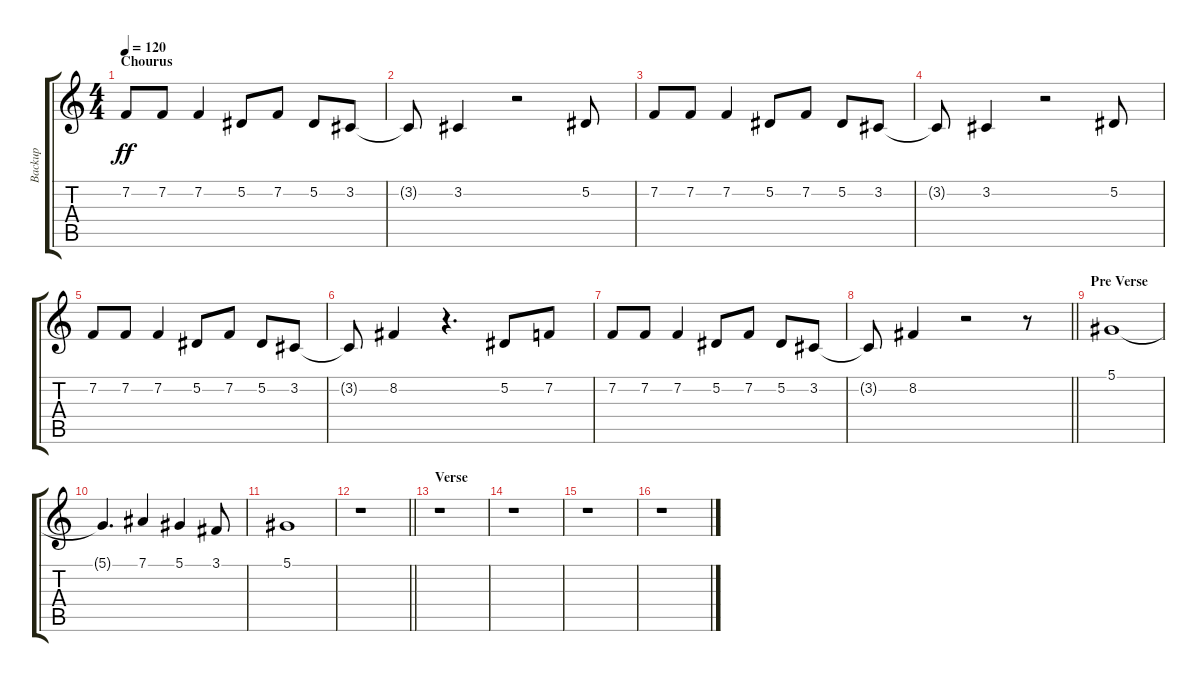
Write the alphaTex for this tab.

\track ("Backup" "Backup") {instrument synthvoice}
\staff {score tabs}
\tuning (Eb4 Bb3 Gb3 Db3 Ab2 Eb2) {hide}
\ts (4 4)
\section ("" "Chourus")
\tempo 120
\clef g2
\ks c
7.2.8{dy ff} 7.2.8 7.2.4 5.2.8 7.2.8 5.2.8 3.2.8 |
3.2{t}.8 3.2.4 r.2 5.2.8 |
7.2.8 7.2.8 7.2.4 5.2.8 7.2.8 5.2.8 3.2.8 |
3.2{t}.8 3.2.4 r.2 5.2.8 |
7.2.8 7.2.8 7.2.4 5.2.8 7.2.8 5.2.8 3.2.8 |
3.2{t}.8 8.2.4 r.4{d} 5.2.8 7.2.8 |
7.2.8 7.2.8 7.2.4 5.2.8 7.2.8 5.2.8 3.2.8 |
\barLineRight lightlight
3.2{t}.8 8.2.4 r.2 r.8 |
\section ("" "Pre Verse")
5.1.1 |
5.1{t}.4{d} 7.1.4 5.1.4 3.1.8 |
5.1.1 |
\barLineRight lightlight
r.1 |
\section ("" "Verse")
r.1 |
r.1 |
r.1 |
r.1
